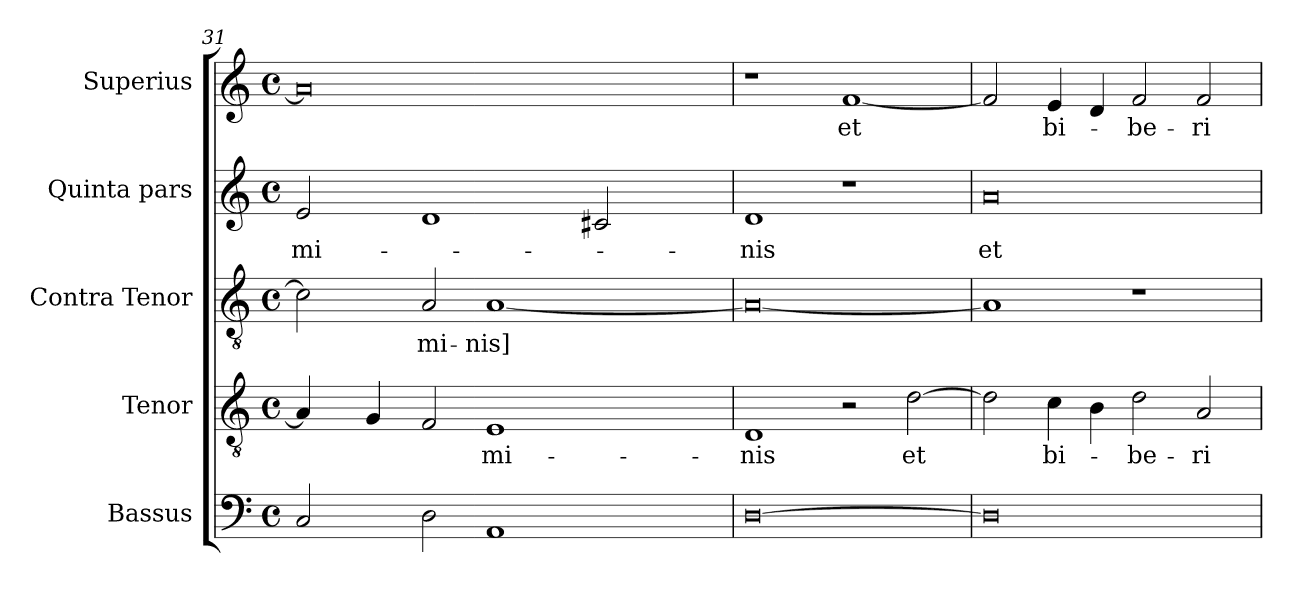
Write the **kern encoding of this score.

**kern	**kern	**text	**kern	**text	**kern	**text	**kern	**text
*part5	*part4	*part4	*part3	*part3	*part2	*part2	*part1	*part1
*staff5	*staff4	*staff4	*staff3	*staff3	*staff2	*staff2	*staff1	*staff1
*I"Bassus	*I"Tenor	*	*I"Contra Tenor	*	*I"Quinta pars	*	*I"Superius	*
!!LO:LB:g=z
*clefF4	*clefGv2	*	*clefGv2	*	*clefG2	*	*clefG2	*
*M4/4	*M4/4	*	*M4/4	*	*M4/4	*	*M4/4	*
*met(c)	*met(c)	*	*met(c)	*	*met(c)	*	*met(c)	*
=31	=31	=31	=31	=31	=31	=31	=31	=31
!	!	!	!	!	!	!LO:LY:b:cj	!	!
*	*^	*	*^	*	*	*	*^	*
2C/	4A/]	4ryy	.	2c\]	8ryy	.	2e/	-mi-	0a]	32.ryy	.
.	.	.	.	.	.	.	.	.	.	1ryy	.
.	.	.	.	.	64ryy	.	.	.	.	.	.
.	.	.	.	.	1ryy	.	.	.	.	.	.
.	4G/	16..ryy	.	.	.	.	.	.	.	.	.
.	.	1ryy	.	.	.	.	.	.	.	.	.
!	!	!	!	!	!	!LO:LY:b:cj	!	!	!	!	!
2D\	2F/	.	.	2A/	.	-mi-	1d	.	.	.	.
!	!	!	!LO:LY:b:cj	!	!	!LO:LY:b	!	!	!	!	!
1AA	1E	.	-mi-	[<1A	.	-nis]	.	.	.	.	.
.	.	.	.	.	.	.	.	.	.	2ryy	.
.	.	.	.	.	2ryy	.	.	.	.	.	.
.	.	2ryy	.	.	.	.	.	.	.	.	.
.	.	.	.	.	.	.	2c#X/	.	.	.	.
.	.	.	.	.	.	.	.	.	.	4ryy	.
.	.	.	.	.	4ryy	.	.	.	.	.	.
.	.	.	.	.	.	.	.	.	.	8ryy	.
.	.	8ryy	.	.	.	.	.	.	.	.	.
.	.	.	.	.	16..ryy	.	.	.	.	.	.
.	.	.	.	.	.	.	.	.	.	16ryy	.
.	.	64ryy	.	.	.	.	.	.	.	64ryy	.
=32	=32	=32	=32	=32	=32	=32	=32	=32	=32	=32	=32
!	!	!	!LO:LY:b:cj	!	!	!	!	!LO:LY:b:cj	!	!	!
*	*v	*v	*	*	*	*	*	*	*v	*v	*
*	*	*	*v	*v	*	*	*	*	*
[>0D	1D	-nis	0A_<	.	1d	-nis	1r	.
!	!	!	!	!	!	!	!	!LO:LY:b:cj
.	2r	.	.	.	1r	.	[<1f	et
!	!	!LO:LY:b:cj	!	!	!	!	!	!
.	[>2d\	et	.	.	.	.	.	.
=33	=33	=33	=33	=33	=33	=33	=33	=33
!	!	!	!	!	!	!LO:LY:b:cj	!	!
0D]	2d\]	.	1A]	.	0a	et	2f/]	.
!	!	!LO:LY:b:cj	!	!	!	!	!	!LO:LY:b:cj
.	4c\	bi-	.	.	.	.	4e/	bi-
.	4B\	.	.	.	.	.	4d/	.
!	!	!LO:LY:b:cj	!	!	!	!	!	!LO:LY:b:cj
.	2d\	-be-	1r	.	.	.	2f/	-be-
!	!	!LO:LY:b:cj	!	!	!	!	!	!LO:LY:b:cj
.	2A/	-ri-	.	.	.	.	2f/	-ri-
=	=	=	=	=	=	=	=	=
*-	*-	*-	*-	*-	*-	*-	*-	*-
